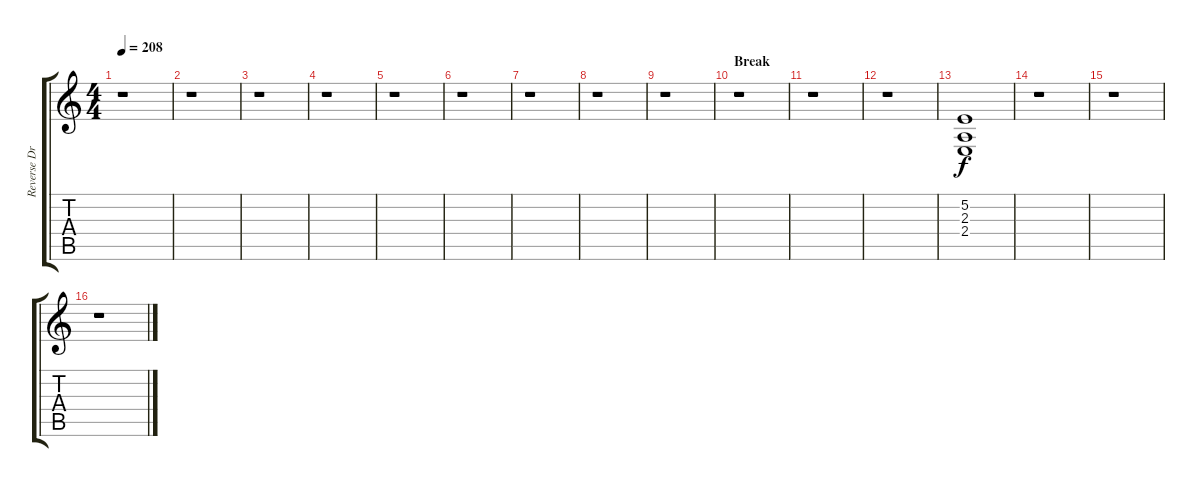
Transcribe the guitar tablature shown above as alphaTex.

\track ("Reverse Drum Effects" "Reverse Dr") {instrument reversecymbal}
\staff {score tabs}
\tuning (E4 B3 G3 D3 A2 E2) {hide}
\ts (4 4)
\tempo 208
\clef g2
\ks c
r.1{dy f} |
r.1 |
r.1 |
r.1 |
r.1 |
r.1 |
r.1 |
r.1 |
r.1 |
\section ("" "Break")
r.1 |
r.1 |
r.1 |
(5.2 2.3 2.4).1 |
r.1 |
r.1 |
r.1
